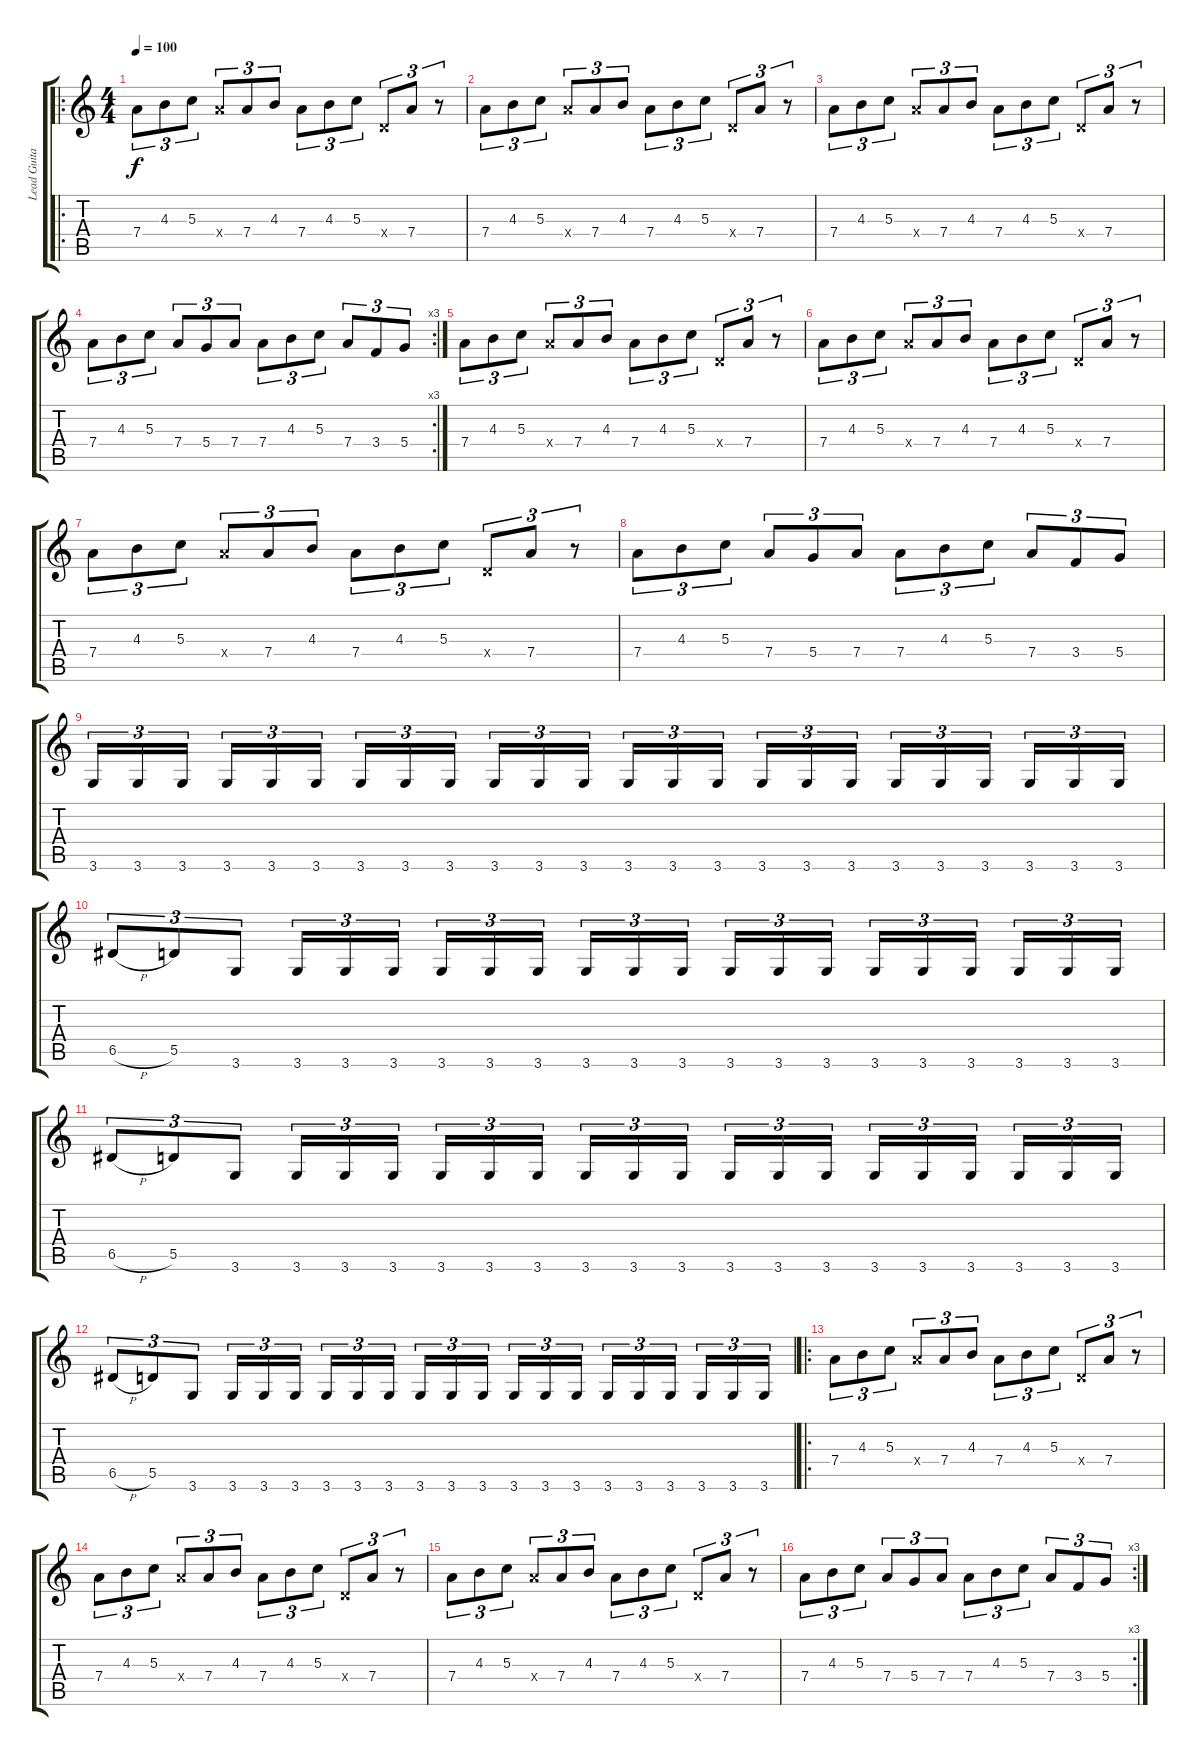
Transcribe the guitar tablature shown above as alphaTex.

\track ("Lead Guitar" "Lead Guita") {instrument distortionguitar}
\staff {score tabs}
\tuning (E4 B3 G3 D3 A2 E2) {hide}
\ro
\ts (4 4)
\tempo 100
\clef g2
\ks c
7.4.8{tu (3 2) dy f} 4.3.8{tu (3 2)} 5.3.8{tu (3 2)} 7.4{x}.8{tu (3 2)} 7.4.8{tu (3 2)} 4.3.8{tu (3 2)} 7.4.8{tu (3 2)} 4.3.8{tu (3 2)} 5.3.8{tu (3 2)} 0.4{x}.8{tu (3 2)} 7.4.8{tu (3 2)} r.8{tu (3 2)} |
7.4.8{tu (3 2)} 4.3.8{tu (3 2)} 5.3.8{tu (3 2)} 7.4{x}.8{tu (3 2)} 7.4.8{tu (3 2)} 4.3.8{tu (3 2)} 7.4.8{tu (3 2)} 4.3.8{tu (3 2)} 5.3.8{tu (3 2)} 0.4{x}.8{tu (3 2)} 7.4.8{tu (3 2)} r.8{tu (3 2)} |
7.4.8{tu (3 2)} 4.3.8{tu (3 2)} 5.3.8{tu (3 2)} 7.4{x}.8{tu (3 2)} 7.4.8{tu (3 2)} 4.3.8{tu (3 2)} 7.4.8{tu (3 2)} 4.3.8{tu (3 2)} 5.3.8{tu (3 2)} 0.4{x}.8{tu (3 2)} 7.4.8{tu (3 2)} r.8{tu (3 2)} |
\rc 3
7.4.8{tu (3 2)} 4.3.8{tu (3 2)} 5.3.8{tu (3 2)} 7.4.8{tu (3 2)} 5.4.8{tu (3 2)} 7.4.8{tu (3 2)} 7.4.8{tu (3 2)} 4.3.8{tu (3 2)} 5.3.8{tu (3 2)} 7.4.8{tu (3 2)} 3.4.8{tu (3 2)} 5.4.8{tu (3 2)} |
7.4.8{tu (3 2)} 4.3.8{tu (3 2)} 5.3.8{tu (3 2)} 7.4{x}.8{tu (3 2)} 7.4.8{tu (3 2)} 4.3.8{tu (3 2)} 7.4.8{tu (3 2)} 4.3.8{tu (3 2)} 5.3.8{tu (3 2)} 0.4{x}.8{tu (3 2)} 7.4.8{tu (3 2)} r.8{tu (3 2)} |
7.4.8{tu (3 2)} 4.3.8{tu (3 2)} 5.3.8{tu (3 2)} 7.4{x}.8{tu (3 2)} 7.4.8{tu (3 2)} 4.3.8{tu (3 2)} 7.4.8{tu (3 2)} 4.3.8{tu (3 2)} 5.3.8{tu (3 2)} 0.4{x}.8{tu (3 2)} 7.4.8{tu (3 2)} r.8{tu (3 2)} |
7.4.8{tu (3 2)} 4.3.8{tu (3 2)} 5.3.8{tu (3 2)} 7.4{x}.8{tu (3 2)} 7.4.8{tu (3 2)} 4.3.8{tu (3 2)} 7.4.8{tu (3 2)} 4.3.8{tu (3 2)} 5.3.8{tu (3 2)} 0.4{x}.8{tu (3 2)} 7.4.8{tu (3 2)} r.8{tu (3 2)} |
7.4.8{tu (3 2)} 4.3.8{tu (3 2)} 5.3.8{tu (3 2)} 7.4.8{tu (3 2)} 5.4.8{tu (3 2)} 7.4.8{tu (3 2)} 7.4.8{tu (3 2)} 4.3.8{tu (3 2)} 5.3.8{tu (3 2)} 7.4.8{tu (3 2)} 3.4.8{tu (3 2)} 5.4.8{tu (3 2)} |
3.6.16{tu (3 2)} 3.6.16{tu (3 2)} 3.6.16{tu (3 2)} 3.6.16{tu (3 2)} 3.6.16{tu (3 2)} 3.6.16{tu (3 2)} 3.6.16{tu (3 2)} 3.6.16{tu (3 2)} 3.6.16{tu (3 2)} 3.6.16{tu (3 2)} 3.6.16{tu (3 2)} 3.6.16{tu (3 2)} 3.6.16{tu (3 2)} 3.6.16{tu (3 2)} 3.6.16{tu (3 2)} 3.6.16{tu (3 2)} 3.6.16{tu (3 2)} 3.6.16{tu (3 2)} 3.6.16{tu (3 2)} 3.6.16{tu (3 2)} 3.6.16{tu (3 2)} 3.6.16{tu (3 2)} 3.6.16{tu (3 2)} 3.6.16{tu (3 2)} |
6.5{h}.8{tu (3 2)} 5.5.8{tu (3 2)} 3.6.8{tu (3 2)} 3.6.16{tu (3 2)} 3.6.16{tu (3 2)} 3.6.16{tu (3 2)} 3.6.16{tu (3 2)} 3.6.16{tu (3 2)} 3.6.16{tu (3 2)} 3.6.16{tu (3 2)} 3.6.16{tu (3 2)} 3.6.16{tu (3 2)} 3.6.16{tu (3 2)} 3.6.16{tu (3 2)} 3.6.16{tu (3 2)} 3.6.16{tu (3 2)} 3.6.16{tu (3 2)} 3.6.16{tu (3 2)} 3.6.16{tu (3 2)} 3.6.16{tu (3 2)} 3.6.16{tu (3 2)} |
6.5{h}.8{tu (3 2)} 5.5.8{tu (3 2)} 3.6.8{tu (3 2)} 3.6.16{tu (3 2)} 3.6.16{tu (3 2)} 3.6.16{tu (3 2)} 3.6.16{tu (3 2)} 3.6.16{tu (3 2)} 3.6.16{tu (3 2)} 3.6.16{tu (3 2)} 3.6.16{tu (3 2)} 3.6.16{tu (3 2)} 3.6.16{tu (3 2)} 3.6.16{tu (3 2)} 3.6.16{tu (3 2)} 3.6.16{tu (3 2)} 3.6.16{tu (3 2)} 3.6.16{tu (3 2)} 3.6.16{tu (3 2)} 3.6.16{tu (3 2)} 3.6.16{tu (3 2)} |
6.5{h}.8{tu (3 2)} 5.5.8{tu (3 2)} 3.6.8{tu (3 2)} 3.6.16{tu (3 2)} 3.6.16{tu (3 2)} 3.6.16{tu (3 2)} 3.6.16{tu (3 2)} 3.6.16{tu (3 2)} 3.6.16{tu (3 2)} 3.6.16{tu (3 2)} 3.6.16{tu (3 2)} 3.6.16{tu (3 2)} 3.6.16{tu (3 2)} 3.6.16{tu (3 2)} 3.6.16{tu (3 2)} 3.6.16{tu (3 2)} 3.6.16{tu (3 2)} 3.6.16{tu (3 2)} 3.6.16{tu (3 2)} 3.6.16{tu (3 2)} 3.6.16{tu (3 2)} |
\ro
7.4.8{tu (3 2)} 4.3.8{tu (3 2)} 5.3.8{tu (3 2)} 7.4{x}.8{tu (3 2)} 7.4.8{tu (3 2)} 4.3.8{tu (3 2)} 7.4.8{tu (3 2)} 4.3.8{tu (3 2)} 5.3.8{tu (3 2)} 0.4{x}.8{tu (3 2)} 7.4.8{tu (3 2)} r.8{tu (3 2)} |
7.4.8{tu (3 2)} 4.3.8{tu (3 2)} 5.3.8{tu (3 2)} 7.4{x}.8{tu (3 2)} 7.4.8{tu (3 2)} 4.3.8{tu (3 2)} 7.4.8{tu (3 2)} 4.3.8{tu (3 2)} 5.3.8{tu (3 2)} 0.4{x}.8{tu (3 2)} 7.4.8{tu (3 2)} r.8{tu (3 2)} |
7.4.8{tu (3 2)} 4.3.8{tu (3 2)} 5.3.8{tu (3 2)} 7.4{x}.8{tu (3 2)} 7.4.8{tu (3 2)} 4.3.8{tu (3 2)} 7.4.8{tu (3 2)} 4.3.8{tu (3 2)} 5.3.8{tu (3 2)} 0.4{x}.8{tu (3 2)} 7.4.8{tu (3 2)} r.8{tu (3 2)} |
\rc 3
7.4.8{tu (3 2)} 4.3.8{tu (3 2)} 5.3.8{tu (3 2)} 7.4.8{tu (3 2)} 5.4.8{tu (3 2)} 7.4.8{tu (3 2)} 7.4.8{tu (3 2)} 4.3.8{tu (3 2)} 5.3.8{tu (3 2)} 7.4.8{tu (3 2)} 3.4.8{tu (3 2)} 5.4.8{tu (3 2)}
